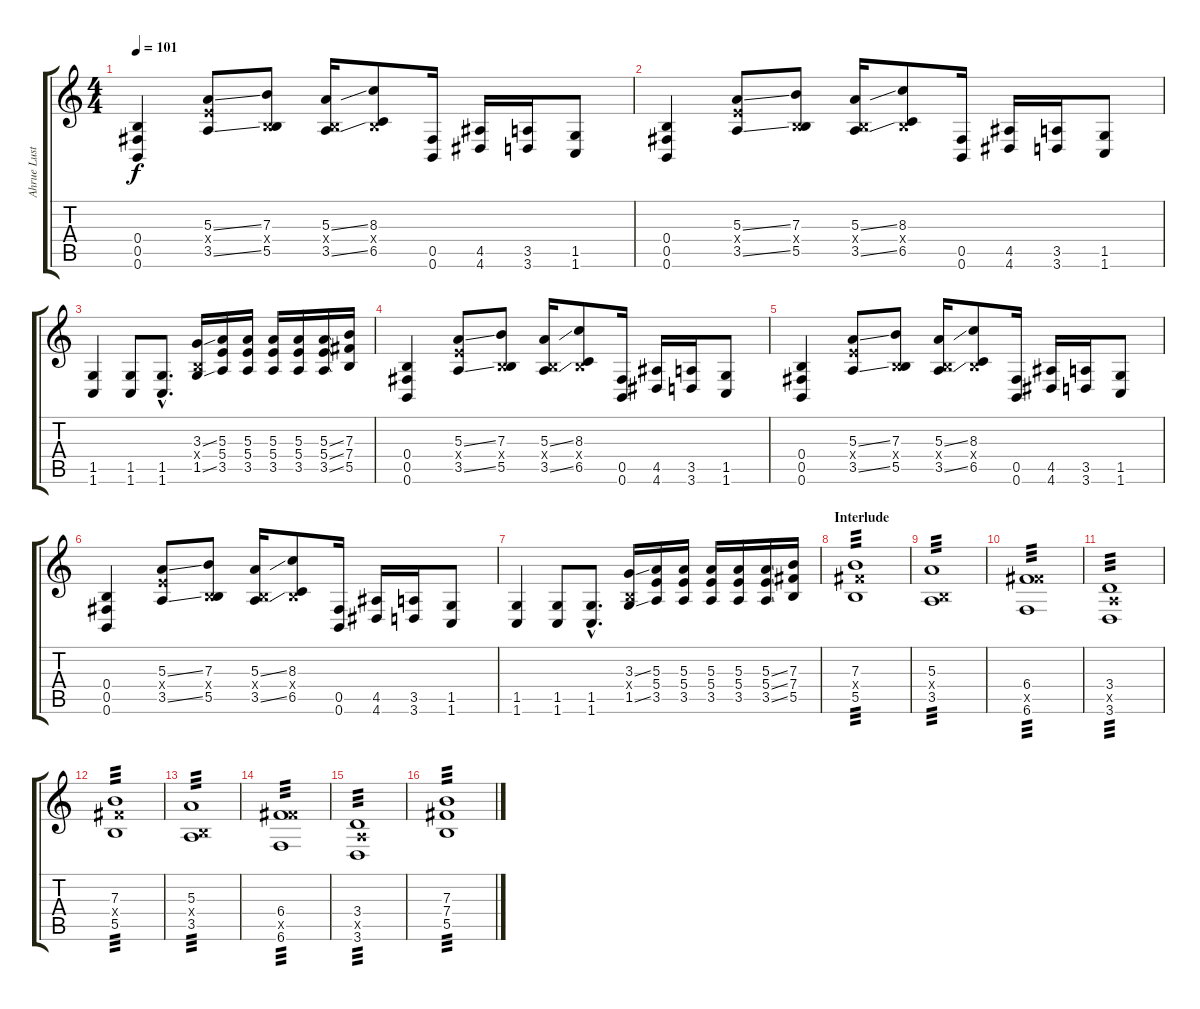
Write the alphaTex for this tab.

\track ("Ahrue Luster" "Ahrue Lust") {instrument overdrivenguitar}
\staff {score tabs}
\tuning (Db4 Ab3 E3 B2 Gb2 B1) {hide}
\ts (4 4)
\tempo 101
\clef g2
\ks c
(0.4 0.5 0.6).4{dy f} (5.3{ss} 5.4{x} 3.5{ss}).8 (7.3 0.4{x} 5.5).8 (5.3{ss} 0.4{x} 3.5{ss}).16 (8.3 0.4{x} 6.5).8 (0.5 0.6).16 (4.5 4.6).16 (3.5 3.6).16 (1.5 1.6).8 |
(0.4 0.5 0.6).4 (5.3{ss} 5.4{x} 3.5{ss}).8 (7.3 0.4{x} 5.5).8 (5.3{ss} 0.4{x} 3.5{ss}).16 (8.3 0.4{x} 6.5).8 (0.5 0.6).16 (4.5 4.6).16 (3.5 3.6).16 (1.5 1.6).8 |
(1.5 1.6).4 (1.5 1.6).8 (1.5{hac} 1.6{hac}).8{d} (3.3{ss} 0.4{x} 1.5{ss}).16 (5.3 5.4 3.5).16 (5.3 5.4 3.5).16 (5.3 5.4 3.5).16 (5.3 5.4 3.5).16 (5.3{ss} 5.4{ss} 3.5{ss}).16 (7.3 7.4 5.5).16 |
(0.4 0.5 0.6).4 (5.3{ss} 5.4{x} 3.5{ss}).8 (7.3 0.4{x} 5.5).8 (5.3{ss} 0.4{x} 3.5{ss}).16 (8.3 0.4{x} 6.5).8 (0.5 0.6).16 (4.5 4.6).16 (3.5 3.6).16 (1.5 1.6).8 |
(0.4 0.5 0.6).4 (5.3{ss} 5.4{x} 3.5{ss}).8 (7.3 0.4{x} 5.5).8 (5.3{ss} 0.4{x} 3.5{ss}).16 (8.3 0.4{x} 6.5).8 (0.5 0.6).16 (4.5 4.6).16 (3.5 3.6).16 (1.5 1.6).8 |
(0.4 0.5 0.6).4 (5.3{ss} 5.4{x} 3.5{ss}).8 (7.3 0.4{x} 5.5).8 (5.3{ss} 0.4{x} 3.5{ss}).16 (8.3 0.4{x} 6.5).8 (0.5 0.6).16 (4.5 4.6).16 (3.5 3.6).16 (1.5 1.6).8 |
(1.5 1.6).4 (1.5 1.6).8 (1.5{hac} 1.6{hac}).8{d} (3.3{ss} 0.4{x} 1.5{ss}).16 (5.3 5.4 3.5).16 (5.3 5.4 3.5).16 (5.3 5.4 3.5).16 (5.3 5.4 3.5).16 (5.3{ss} 5.4{ss} 3.5{ss}).16 (7.3 7.4 5.5).16 |
\section ("" "Interlude")
(7.3 7.4{x} 5.5).1{tp 3} |
(5.3 0.4{x} 3.5).1{tp 3} |
(6.4 12.5{x} 6.6).1{tp 3} |
(3.4 3.5{x} 3.6).1{tp 3} |
(7.3 7.4{x} 5.5).1{tp 3} |
(5.3 0.4{x} 3.5).1{tp 3} |
(6.4 12.5{x} 6.6).1{tp 3} |
(3.4 3.5{x} 3.6).1{tp 3} |
(7.3 7.4 5.5).1{tp 3}
